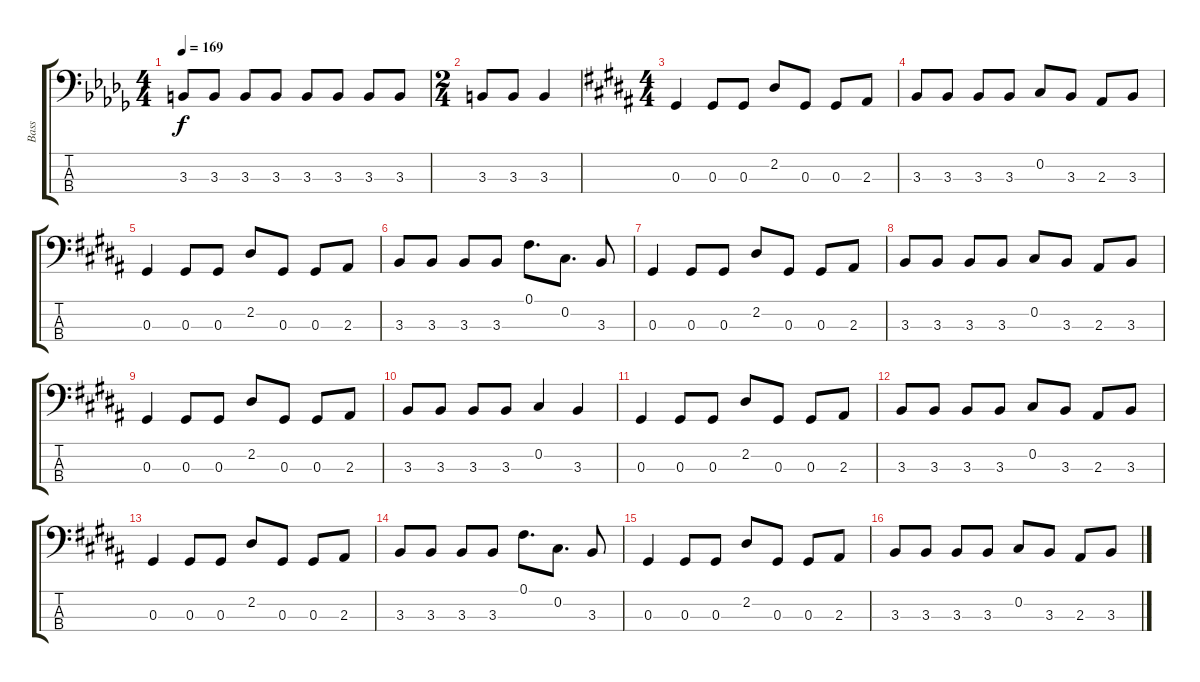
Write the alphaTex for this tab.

\track ("Bass" "Bass") {instrument electricbasspick}
\staff {score tabs}
\tuning (Gb2 Db2 Ab1 Eb1) {hide}
\ts (4 4)
\tempo 169
\clef f4
\ks db
3.3.8{dy f} 3.3.8 3.3.8 3.3.8 3.3.8 3.3.8 3.3.8 3.3.8 |
\ts (2 4)
3.3.8 3.3.8 3.3.4 |
\ts (4 4)
\ks b
0.3.4 0.3.8 0.3.8 2.2.8 0.3.8 0.3.8 2.3.8 |
3.3.8 3.3.8 3.3.8 3.3.8 0.2.8 3.3.8 2.3.8 3.3.8 |
0.3.4 0.3.8 0.3.8 2.2.8 0.3.8 0.3.8 2.3.8 |
3.3.8 3.3.8 3.3.8 3.3.8 0.1.8{d} 0.2.8{d} 3.3.8 |
0.3.4 0.3.8 0.3.8 2.2.8 0.3.8 0.3.8 2.3.8 |
3.3.8 3.3.8 3.3.8 3.3.8 0.2.8 3.3.8 2.3.8 3.3.8 |
0.3.4 0.3.8 0.3.8 2.2.8 0.3.8 0.3.8 2.3.8 |
3.3.8 3.3.8 3.3.8 3.3.8 0.2.4 3.3.4 |
0.3.4 0.3.8 0.3.8 2.2.8 0.3.8 0.3.8 2.3.8 |
3.3.8 3.3.8 3.3.8 3.3.8 0.2.8 3.3.8 2.3.8 3.3.8 |
0.3.4 0.3.8 0.3.8 2.2.8 0.3.8 0.3.8 2.3.8 |
3.3.8 3.3.8 3.3.8 3.3.8 0.1.8{d} 0.2.8{d} 3.3.8 |
0.3.4 0.3.8 0.3.8 2.2.8 0.3.8 0.3.8 2.3.8 |
3.3.8 3.3.8 3.3.8 3.3.8 0.2.8 3.3.8 2.3.8 3.3.8
